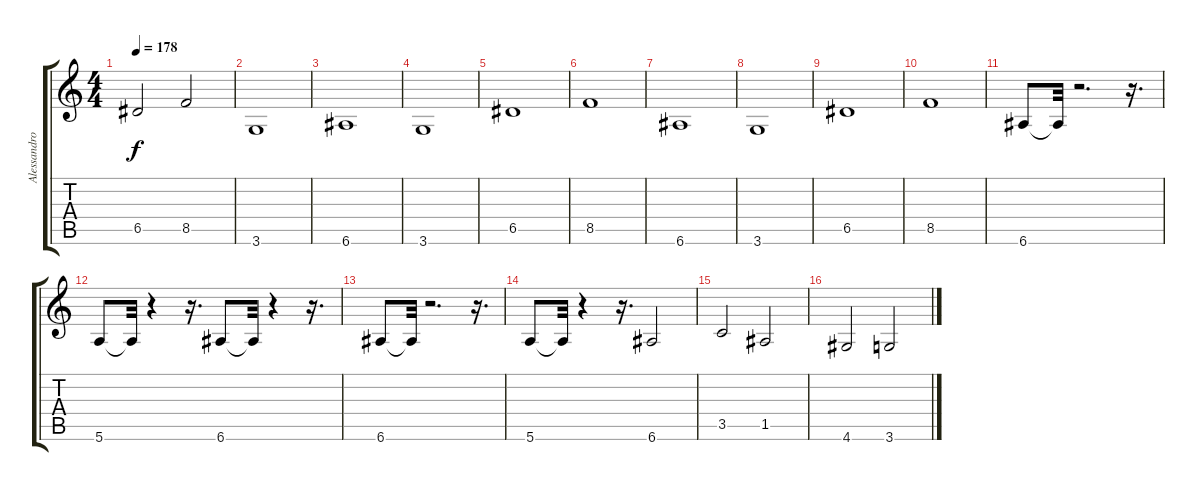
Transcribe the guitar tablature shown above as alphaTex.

\track ("Alessandro Lotta" "Alessandro") {instrument electricbassfinger}
\staff {score tabs}
\tuning (E4 B3 G3 D3 A2 E2) {hide}
\ts (4 4)
\tempo 178
\clef g2
\ks c
6.5.2{dy f} 8.5.2 |
3.6.1 |
6.6.1 |
3.6.1 |
6.5.1 |
8.5.1 |
6.6.1 |
3.6.1 |
6.5.1 |
8.5.1 |
6.6.8 6.6{t}.32 r.2{d} r.16{d} |
5.6.8 5.6{t}.32 r.4 r.16{d} 6.6.8 6.6{t}.32 r.4 r.16{d} |
6.6.8 6.6{t}.32 r.2{d} r.16{d} |
5.6.8 5.6{t}.32 r.4 r.16{d} 6.6.2 |
3.5.2 1.5.2 |
4.6.2 3.6.2
